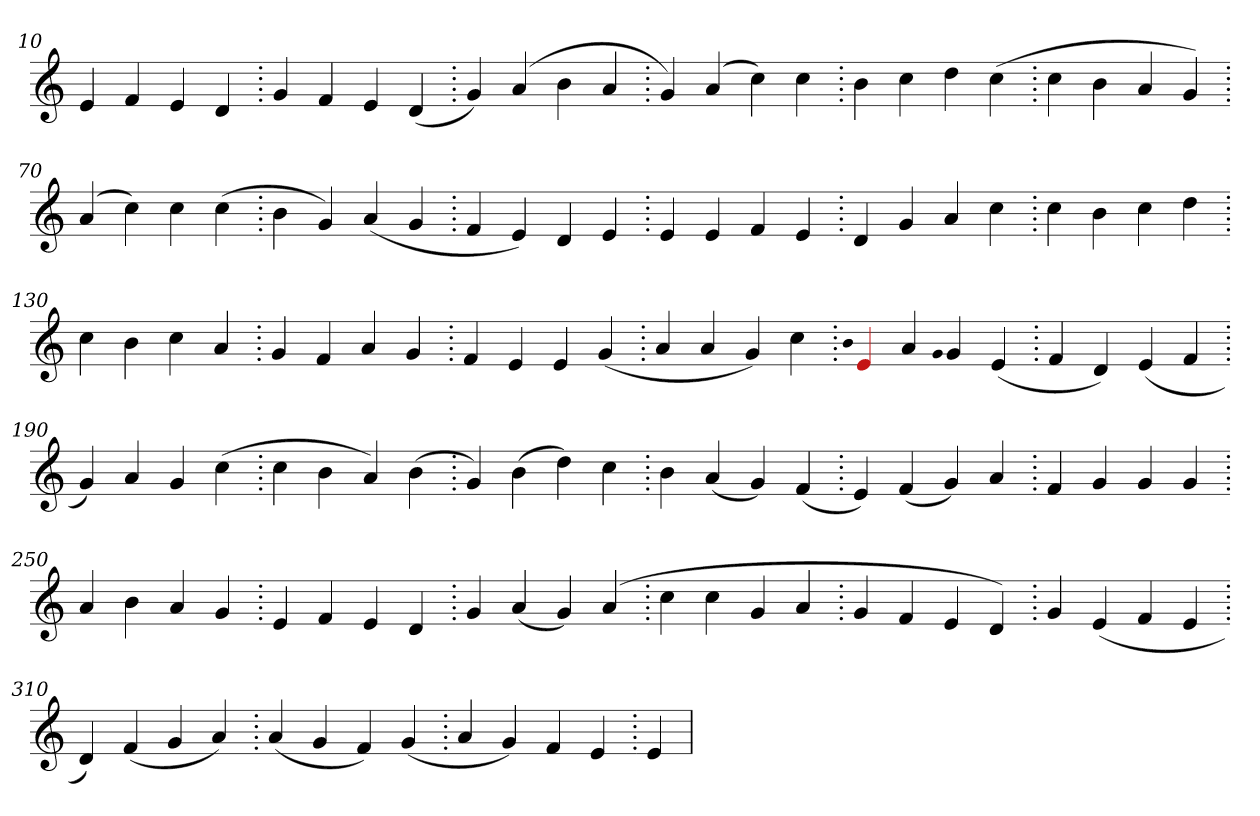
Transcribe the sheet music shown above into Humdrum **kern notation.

**kern
*part1
*staff1
*clefG2
=10.
4e
4f
4e
4d
=20.
4g
4f
4e
(>4d
=30.
4g)
(>4a
4b
4a
=40.
4g)
(>4a
4cc)
4cc
=50.
4b
4cc
4dd
(>4cc
=60.
4cc
4b
4a
4g)
=70.
(>4a
4cc)
4cc
(>4cc
=80.
4b
4g)
(>4a
4g
=90.
4f
4e)
4d
4e
=100.
4e
4e
4f
4e
=110.
4d
4g
4a
4cc
=120.
4cc
4b
4cc
4dd
=130.
4cc
4b
4cc
4a
=140.
4g
4f
4a
4g
=150.
4f
4e
4e
(>4g
=160.
4a
4a
4g)
(>4cc
=170.
qqb
4Re
4a
qqg
4g
(>4e
=180.
4f
4d)
(>4e
4f
=190.
4g)
4a
4g
(>4cc
=200.
4cc
4b
4a)
(>4b
=210.
4g)
(>4b
4dd)
4cc
=220.
4b
(>4a
4g)
(>4f
=230.
4e)
(>4f
4g)
4a
=240.
4f
4g
4g
4g
=250.
4a
4b
4a
4g
=260.
4e
4f
4e
4d
=270.
4g
(>4a
4g)
(>4a
=280.
4cc
4cc
4g
4a
=290.
4g
4f
4e
4d)
=300.
4g
(>4e
4f
4e
=310.
4d)
(>4f
4g
4a)
=320.
(>4a
4g
4f)
(>4g
=330.
4a
4g)
4f
4e
=340.
4e
=
*-
